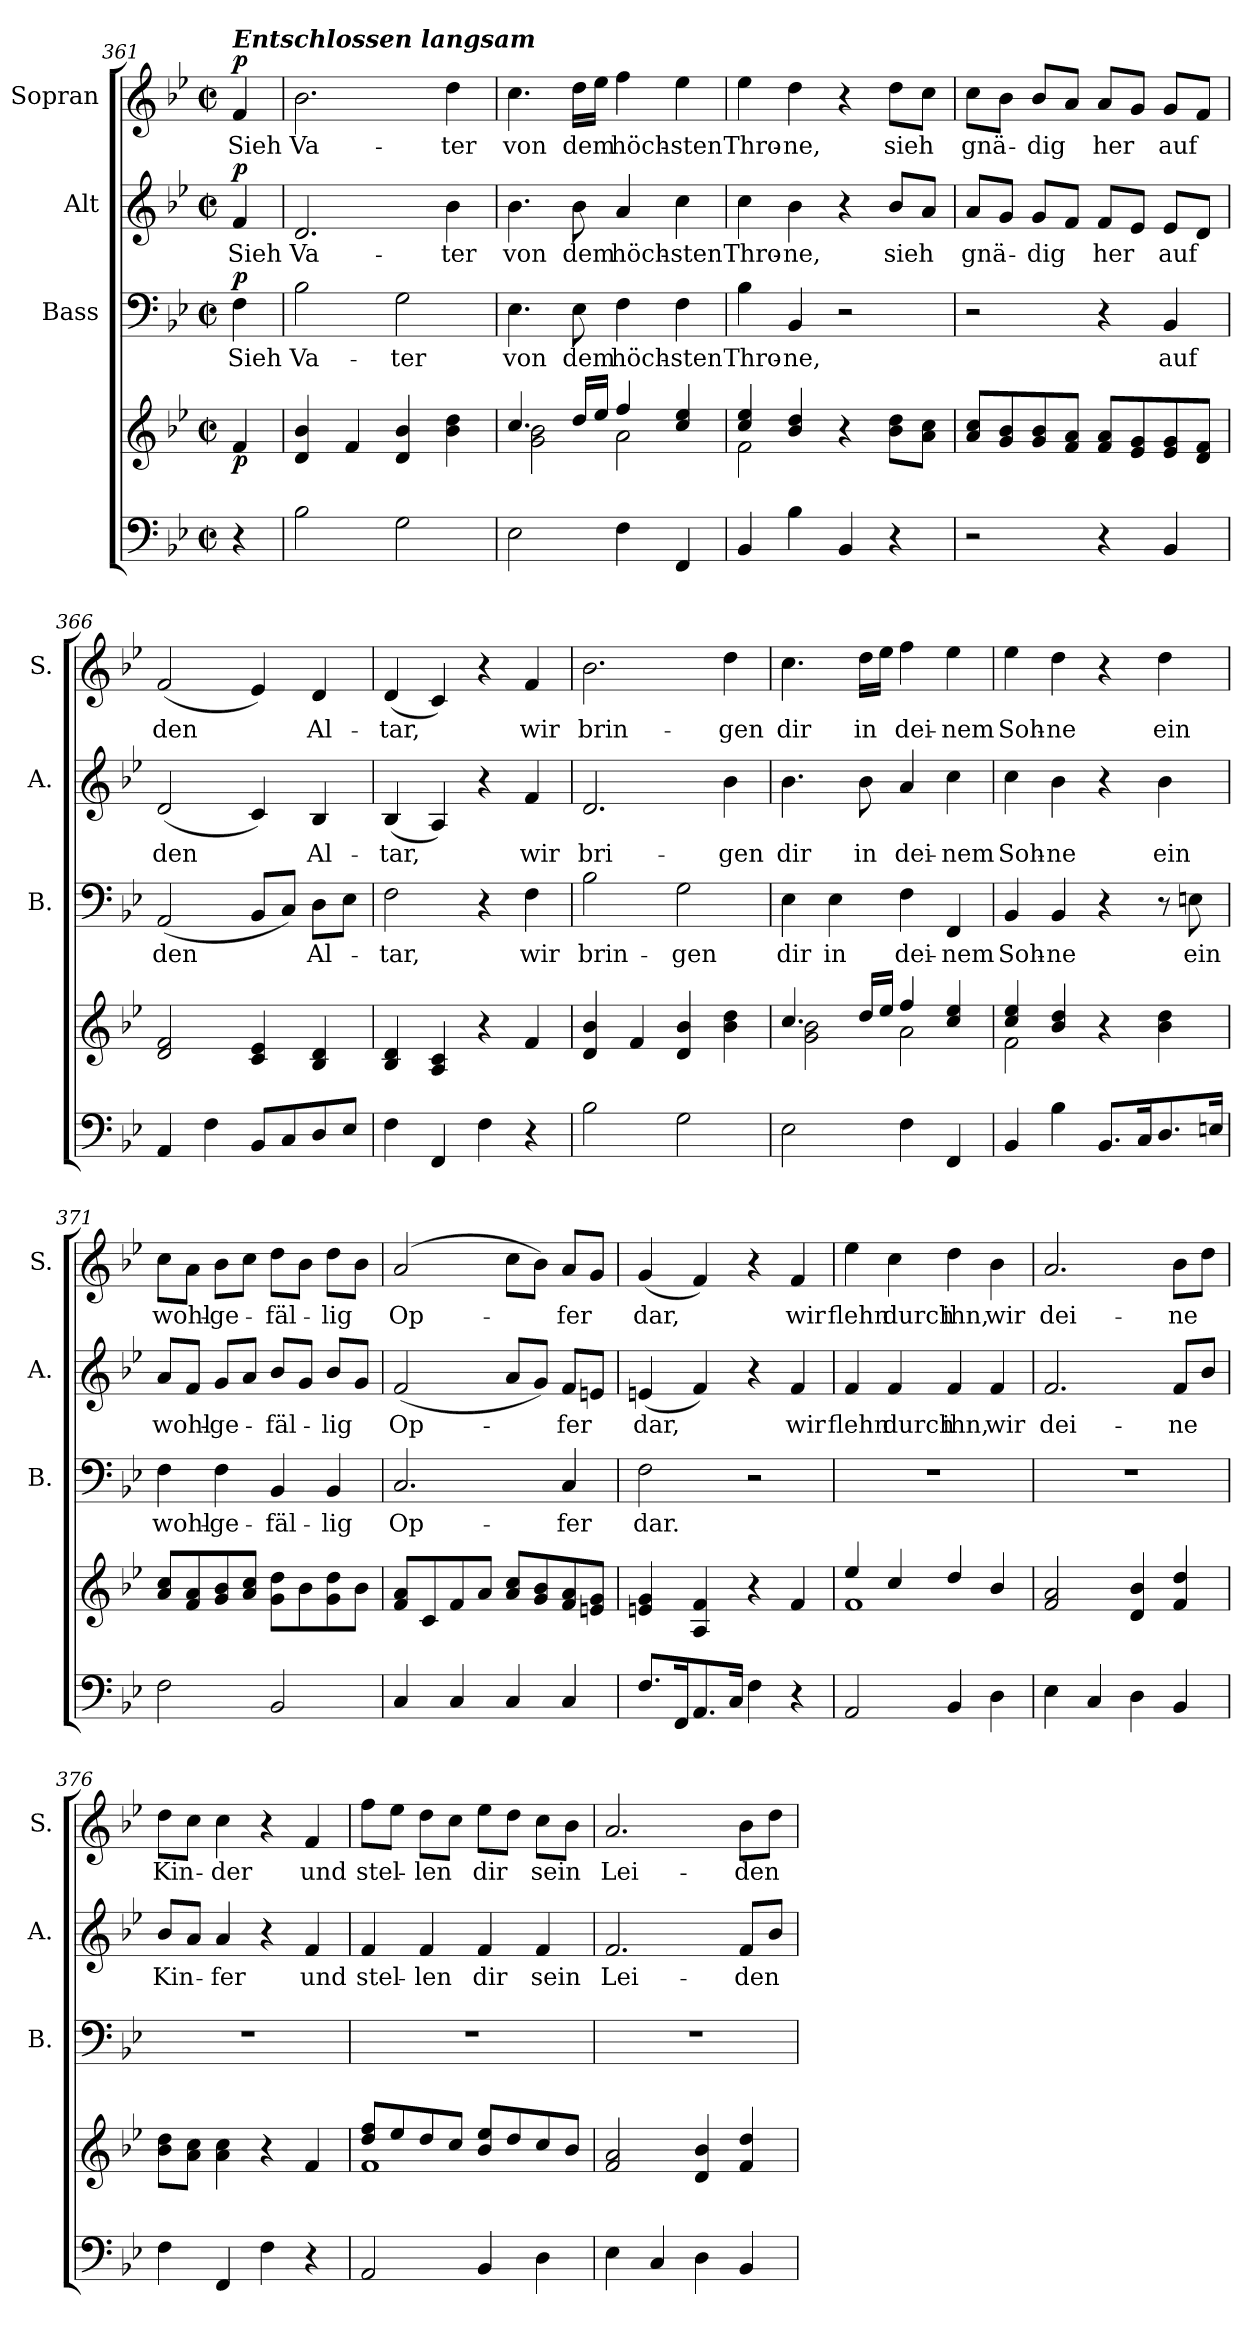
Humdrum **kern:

**kern	**kern	**dynam	**kern	**text	**dynam	**kern	**text	**dynam	**kern	**text	**dynam
*part4	*part4	*part4	*part3	*part3	*part3	*part2	*part2	*part2	*part1	*part1	*part1
*staff5	*staff4	*staff4/5	*staff3	*staff3	*staff3	*staff2	*staff2	*staff2	*staff1	*staff1	*staff1
*	*	*	*I"Bass	*	*	*I"Alt	*	*	*I"Sopran	*	*
*	*	*	*I'B.	*	*	*I'A.	*	*	*I'S.	*	*
*clefF4	*clefG2	*	*clefF4	*	*	*clefG2	*	*	*clefG2	*	*
*k[b-e-]	*k[b-e-]	*	*k[b-e-]	*	*	*k[b-e-]	*	*	*k[b-e-]	*	*
*B-:	*B-:	*	*B-:	*	*	*B-:	*	*	*B-:	*	*
*M2/2	*M2/2	*	*M2/2	*	*	*M2/2	*	*	*M2/2	*	*
*met(c|)	*met(c|)	*	*met(c|)	*	*	*met(c|)	*	*	*met(c|)	*	*
=361	=361	=361	=361	=361	=361	=361	=361	=361	=361	=361	=361
!	!	!	!	!	!	!	!	!	!LO:TX:a:Bi:t=Entschlossen langsam	!	!
!	!	!LO:DY:b	!	!LO:LY:b	!LO:DY:a	!	!LO:LY:b	!LO:DY:a	!	!LO:LY:b	!LO:DY:a
4r	4f/	p	4F\	Sieh	p	4f/	Sieh	p	4f/	Sieh	p
=362	=362	=362	=362	=362	=362	=362	=362	=362	=362	=362	=362
!	!	!	!	!LO:LY:b	!	!	!LO:LY:b	!	!	!LO:LY:b	!
2B-\	4d/ 4b-/	.	2B-\	Va-	.	2.d/	Va-	.	2.b-\	Va-	.
.	4f/	.	.	.	.	.	.	.	.	.	.
!	!	!	!	!LO:LY:b	!	!	!	!	!	!	!
2G\	4d/ 4b-/	.	2G\	-ter	.	.	.	.	.	.	.
!	!	!	!	!	!	!	!LO:LY:b	!	!	!LO:LY:b	!
.	4b-\ 4dd\	.	.	.	.	4b-\	-ter	.	4dd\	-ter	.
!!LO:LB:g=z
=363	=363	=363	=363	=363	=363	=363	=363	=363	=363	=363	=363
*	*^	*	*	*	*	*	*	*	*	*	*
!	!	!	!	!	!LO:LY:b	!	!	!LO:LY:b	!	!	!LO:LY:b	!
2E-\	4.cc/	2g\ 2b-\	.	4.E-\	von	.	4.b-\	von	.	4.cc\	von	.
!	!	!	!	!	!LO:LY:b	!	!	!LO:LY:b	!	!	!LO:LY:b	!
.	16dd/LL	.	.	8E-\	dem	.	8b-\	dem	.	16dd\LL	dem	.
.	16ee-/JJ	.	.	.	.	.	.	.	.	16ee-\JJ	.	.
!	!	!	!	!	!LO:LY:b	!	!	!LO:LY:b	!	!	!LO:LY:b	!
4F\	4ff/	2a\	.	4F\	höch-	.	4a/	höch-	.	4ff\	höch-	.
!	!	!	!	!	!LO:LY:b	!	!	!LO:LY:b	!	!	!LO:LY:b	!
4FF/	4cc/ 4ee-/	.	.	4F\	-sten	.	4cc\	-sten	.	4ee-\	-sten	.
=364	=364	=364	=364	=364	=364	=364	=364	=364	=364	=364	=364	=364
!	!	!	!	!	!LO:LY:b	!	!	!LO:LY:b	!	!	!LO:LY:b	!
4BB-/	4cc/ 4ee-/	2f\	.	4B-\	Thro-	.	4cc\	Thro-	.	4ee-\	Thro-	.
!	!	!	!	!	!LO:LY:b	!	!	!LO:LY:b	!	!	!LO:LY:b	!
4B-\	4b-/ 4dd/	.	.	4BB-/	-ne,	.	4b-\	-ne,	.	4dd\	-ne,	.
4BB-/	4ra	2ryy	.	2r	.	.	4r	.	.	4r	.	.
!	!	!	!	!	!	!	!	!LO:LY:b	!	!	!LO:LY:b	!
4r	8b-\ 8dd\L	.	.	.	.	.	8b-/L	sieh	.	8dd\L	sieh	.
.	8a\ 8cc\J	.	.	.	.	.	8a/J	.	.	8cc\J	.	.
*	*v	*v	*	*	*	*	*	*	*	*	*	*
=365	=365	=365	=365	=365	=365	=365	=365	=365	=365	=365	=365
!	!	!	!	!	!	!	!LO:LY:b	!	!	!LO:LY:b	!
2r	8a/ 8cc/L	.	2r	.	.	8a/L	gnä-	.	8cc\L	gnä-	.
.	8g/ 8b-/	.	.	.	.	8g/J	.	.	8b-\J	.	.
!	!	!	!	!	!	!	!LO:LY:b	!	!	!LO:LY:b	!
.	8g/ 8b-/	.	.	.	.	8g/L	-dig	.	8b-/L	-dig	.
.	8f/ 8a/J	.	.	.	.	8f/J	.	.	8a/J	.	.
!	!	!	!	!	!	!	!LO:LY:b	!	!	!LO:LY:b	!
4r	8f/ 8a/L	.	4r	.	.	8f/L	her	.	8a/L	her	.
.	8e-/ 8g/	.	.	.	.	8e-/J	.	.	8g/J	.	.
!	!	!	!	!LO:LY:b	!	!	!LO:LY:b	!	!	!LO:LY:b	!
4BB-/	8e-/ 8g/	.	4BB-/	auf	.	8e-/L	auf	.	8g/L	auf	.
.	8d/ 8f/J	.	.	.	.	8d/J	.	.	8f/J	.	.
=366	=366	=366	=366	=366	=366	=366	=366	=366	=366	=366	=366
!	!	!	!	!LO:LY:b	!	!	!LO:LY:b	!	!	!LO:LY:b	!
4AA/	2d/ 2f/	.	(<2AA/	den	.	(<2d/	den	.	(<2f/	den	.
4F\	.	.	.	.	.	.	.	.	.	.	.
8BB-/L	4c/ 4e-/	.	8BB-/L	.	.	4c/)	.	.	4e-/)	.	.
8C/	.	.	8C/J)	.	.	.	.	.	.	.	.
!	!	!	!	!LO:LY:b	!	!	!LO:LY:b	!	!	!LO:LY:b	!
8D/	4B-/ 4d/	.	8D\L	Al-	.	4B-/	Al-	.	4d/	Al-	.
8E-/J	.	.	8E-\J	.	.	.	.	.	.	.	.
!!LO:PB:g=z
=367	=367	=367	=367	=367	=367	=367	=367	=367	=367	=367	=367
!	!	!	!	!LO:LY:b	!	!	!LO:LY:b	!	!	!LO:LY:b	!
4F\	4B-/ 4d/	.	2F\	-tar,	.	(<4B-/	-tar,	.	(<4d/	-tar,	.
4FF/	4A/ 4c/	.	.	.	.	4A/)	.	.	4c/)	.	.
4F\	4r	.	4r	.	.	4r	.	.	4r	.	.
!	!	!	!	!LO:LY:b	!	!	!LO:LY:b	!	!	!LO:LY:b	!
4r	4f/	.	4F\	wir	.	4f/	wir	.	4f/	wir	.
=368	=368	=368	=368	=368	=368	=368	=368	=368	=368	=368	=368
!	!	!	!	!LO:LY:b	!	!	!LO:LY:b	!	!	!LO:LY:b	!
2B-\	4d/ 4b-/	.	2B-\	brin-	.	2.d/	bri-	.	2.b-\	brin-	.
.	4f/	.	.	.	.	.	.	.	.	.	.
!	!	!	!	!LO:LY:b	!	!	!	!	!	!	!
2G\	4d/ 4b-/	.	2G\	-gen	.	.	.	.	.	.	.
!	!	!	!	!	!	!	!LO:LY:b	!	!	!LO:LY:b	!
.	4b-\ 4dd\	.	.	.	.	4b-\	-gen	.	4dd\	-gen	.
=369	=369	=369	=369	=369	=369	=369	=369	=369	=369	=369	=369
*	*^	*	*	*	*	*	*	*	*	*	*
!	!	!	!	!	!LO:LY:b	!	!	!LO:LY:b	!	!	!LO:LY:b	!
2E-\	4.cc/	2g\ 2b-\	.	4E-\	dir	.	4.b-\	dir	.	4.cc\	dir	.
!	!	!	!	!	!LO:LY:b	!	!	!	!	!	!	!
.	.	.	.	4E-\	in	.	.	.	.	.	.	.
!	!	!	!	!	!	!	!	!LO:LY:b	!	!	!LO:LY:b	!
.	16dd/LL	.	.	.	.	.	8b-\	in	.	16dd\LL	in	.
.	16ee-/JJ	.	.	.	.	.	.	.	.	16ee-\JJ	.	.
!	!	!	!	!	!LO:LY:b	!	!	!LO:LY:b	!	!	!LO:LY:b	!
4F\	4ff/	2a\	.	4F\	dei-	.	4a/	dei-	.	4ff\	dei-	.
!	!	!	!	!	!LO:LY:b	!	!	!LO:LY:b	!	!	!LO:LY:b	!
4FF/	4cc/ 4ee-/	.	.	4FF/	-nem	.	4cc\	-nem	.	4ee-\	-nem	.
=370	=370	=370	=370	=370	=370	=370	=370	=370	=370	=370	=370	=370
!	!	!	!	!	!LO:LY:b	!	!	!LO:LY:b	!	!	!LO:LY:b	!
4BB-/	4cc/ 4ee-/	2f\	.	4BB-/	Soh-	.	4cc\	Soh-	.	4ee-\	Soh-	.
!	!	!	!	!	!LO:LY:b	!	!	!LO:LY:b	!	!	!LO:LY:b	!
4B-\	4b-/ 4dd/	.	.	4BB-/	-ne	.	4b-\	-ne	.	4dd\	-ne	.
8.BB-/L	4ra	2ryy	.	4r	.	.	4r	.	.	4r	.	.
16C/k	.	.	.	.	.	.	.	.	.	.	.	.
!	!	!	!	!	!	!	!	!LO:LY:b	!	!	!LO:LY:b	!
8.D/	4b-\ 4dd\	.	.	8r	.	.	4b-\	ein	.	4dd\	ein	.
!	!	!	!	!	!LO:LY:b	!	!	!	!	!	!	!
.	.	.	.	8En\	ein	.	.	.	.	.	.	.
16En/Jk	.	.	.	.	.	.	.	.	.	.	.	.
*	*v	*v	*	*	*	*	*	*	*	*	*	*
!!LO:LB:g=z
=371	=371	=371	=371	=371	=371	=371	=371	=371	=371	=371	=371
!	!	!	!	!LO:LY:b	!	!	!LO:LY:b	!	!	!LO:LY:b	!
2F\	8a/ 8cc/L	.	4F\	wohl-	.	8a/L	wohl-	.	8cc\L	wohl-	.
.	8f/ 8a/	.	.	.	.	8f/J	.	.	8a\J	.	.
!	!	!	!	!LO:LY:b	!	!	!LO:LY:b	!	!	!LO:LY:b	!
.	8g/ 8b-/	.	4F\	-ge-	.	8g/L	-ge-	.	8b-\L	-ge-	.
.	8a/ 8cc/J	.	.	.	.	8a/J	.	.	8cc\J	.	.
!	!	!	!	!LO:LY:b	!	!	!LO:LY:b	!	!	!LO:LY:b	!
2BB-/	8g\ 8dd\L	.	4BB-/	-fäl-	.	8b-/L	-fäl-	.	8dd\L	-fäl-	.
.	8b-\	.	.	.	.	8g/J	.	.	8b-\J	.	.
!	!	!	!	!LO:LY:b	!	!	!LO:LY:b	!	!	!LO:LY:b	!
.	8g\ 8dd\	.	4BB-/	-lig	.	8b-/L	-lig	.	8dd\L	-lig	.
.	8b-\J	.	.	.	.	8g/J	.	.	8b-\J	.	.
=372	=372	=372	=372	=372	=372	=372	=372	=372	=372	=372	=372
!	!	!	!	!LO:LY:b	!	!	!LO:LY:b	!	!	!LO:LY:b	!
4C/	8f/ 8a/L	.	2.C/	Op-	.	(<2f/	Op-	.	(2a/	Op-	.
.	8c/	.	.	.	.	.	.	.	.	.	.
4C/	8f/	.	.	.	.	.	.	.	.	.	.
.	8a/J	.	.	.	.	.	.	.	.	.	.
4C/	8a/ 8cc/L	.	.	.	.	8a/L	.	.	8cc\L	.	.
.	8g/ 8b-/	.	.	.	.	8g/J)	.	.	8b-\J)	.	.
!	!	!	!	!LO:LY:b	!	!	!LO:LY:b	!	!	!LO:LY:b	!
4C/	8f/ 8a/	.	4C/	-fer	.	8f/L	-fer	.	8a/L	-fer	.
.	8en/ 8g/J	.	.	.	.	8en/J	.	.	8g/J	.	.
=373	=373	=373	=373	=373	=373	=373	=373	=373	=373	=373	=373
!	!	!	!	!LO:LY:b	!	!	!LO:LY:b	!	!	!LO:LY:b	!
8.F/L	4en/ 4g/	.	2F\	dar.	.	(<4en/	dar,	.	(<4g/	dar,	.
16FF/k	.	.	.	.	.	.	.	.	.	.	.
8.AA/	4A/ 4f/	.	.	.	.	4f/)	.	.	4f/)	.	.
16C/Jk	.	.	.	.	.	.	.	.	.	.	.
4F\	4r	.	2r	.	.	4r	.	.	4r	.	.
!	!	!	!	!	!	!	!LO:LY:b	!	!	!LO:LY:b	!
4r	4f/	.	.	.	.	4f/	wir	.	4f/	wir	.
=374	=374	=374	=374	=374	=374	=374	=374	=374	=374	=374	=374
*	*^	*	*	*	*	*	*	*	*	*	*
!	!	!	!	!	!	!	!	!LO:LY:b	!	!	!LO:LY:b	!
2AA/	4ee-/	1f	.	1r	.	.	4f/	flehn	.	4ee-\	flehn	.
!	!	!	!	!	!	!	!	!LO:LY:b	!	!	!LO:LY:b	!
.	4cc/	.	.	.	.	.	4f/	durch	.	4cc\	durch	.
!	!	!	!	!	!	!	!	!LO:LY:b	!	!	!LO:LY:b	!
4BB-/	4dd/	.	.	.	.	.	4f/	ihn,	.	4dd\	ihn,	.
!	!	!	!	!	!	!	!	!LO:LY:b	!	!	!LO:LY:b	!
4D\	4b-/	.	.	.	.	.	4f/	wir	.	4b-\	wir	.
*	*v	*v	*	*	*	*	*	*	*	*	*	*
!!LO:PB:g=z
=375	=375	=375	=375	=375	=375	=375	=375	=375	=375	=375	=375
!	!	!	!	!	!	!	!LO:LY:b	!	!	!LO:LY:b	!
4E-\	2f/ 2a/	.	1r	.	.	2.f/	dei-	.	2.a/	dei-	.
4C/	.	.	.	.	.	.	.	.	.	.	.
4D\	4d/ 4b-/	.	.	.	.	.	.	.	.	.	.
!	!	!	!	!	!	!	!LO:LY:b	!	!	!LO:LY:b	!
4BB-/	4f/ 4dd/	.	.	.	.	8f/L	-ne	.	8b-\L	-ne	.
.	.	.	.	.	.	8b-/J	.	.	8dd\J	.	.
=376	=376	=376	=376	=376	=376	=376	=376	=376	=376	=376	=376
!	!	!	!	!	!	!	!LO:LY:b	!	!	!LO:LY:b	!
4F\	8b-\ 8dd\L	.	1r	.	.	8b-/L	Kin-	.	8dd\L	Kin-	.
.	8a\ 8cc\J	.	.	.	.	8a/J	.	.	8cc\J	.	.
!	!	!	!	!	!	!	!LO:LY:b	!	!	!LO:LY:b	!
4FF/	4a\ 4cc\	.	.	.	.	4a/	-fer	.	4cc\	-der	.
4F\	4r	.	.	.	.	4r	.	.	4r	.	.
!	!	!	!	!	!	!	!LO:LY:b	!	!	!LO:LY:b	!
4r	4f/	.	.	.	.	4f/	und	.	4f/	und	.
=377	=377	=377	=377	=377	=377	=377	=377	=377	=377	=377	=377
*	*^	*	*	*	*	*	*	*	*	*	*
!	!	!	!	!	!	!	!	!LO:LY:b	!	!	!LO:LY:b	!
2AA/	8dd/ 8ff/L	1f	.	1r	.	.	4f/	stel-	.	8ff\L	stel-	.
.	8ee-/	.	.	.	.	.	.	.	.	8ee-\J	.	.
!	!	!	!	!	!	!	!	!LO:LY:b	!	!	!LO:LY:b	!
.	8dd/	.	.	.	.	.	4f/	-len	.	8dd\L	-len	.
.	8cc/J	.	.	.	.	.	.	.	.	8cc\J	.	.
!	!	!	!	!	!	!	!	!LO:LY:b	!	!	!LO:LY:b	!
4BB-/	8b-/ 8ee-/L	.	.	.	.	.	4f/	dir	.	8ee-\L	dir	.
.	8dd/	.	.	.	.	.	.	.	.	8dd\J	.	.
!	!	!	!	!	!	!	!	!LO:LY:b	!	!	!LO:LY:b	!
4D\	8cc/	.	.	.	.	.	4f/	sein	.	8cc\L	sein	.
.	8b-/J	.	.	.	.	.	.	.	.	8b-\J	.	.
*	*v	*v	*	*	*	*	*	*	*	*	*	*
=378	=378	=378	=378	=378	=378	=378	=378	=378	=378	=378	=378
!	!	!	!	!	!	!	!LO:LY:b	!	!	!LO:LY:b	!
4E-\	2f/ 2a/	.	1r	.	.	2.f/	Lei-	.	2.a/	Lei-	.
4C/	.	.	.	.	.	.	.	.	.	.	.
4D\	4d/ 4b-/	.	.	.	.	.	.	.	.	.	.
!	!	!	!	!	!	!	!LO:LY:b	!	!	!LO:LY:b	!
4BB-/	4f/ 4dd/	.	.	.	.	8f/L	-den	.	8b-\L	-den	.
.	.	.	.	.	.	8b-/J	.	.	8dd\J	.	.
=	=	=	=	=	=	=	=	=	=	=	=
*-	*-	*-	*-	*-	*-	*-	*-	*-	*-	*-	*-
